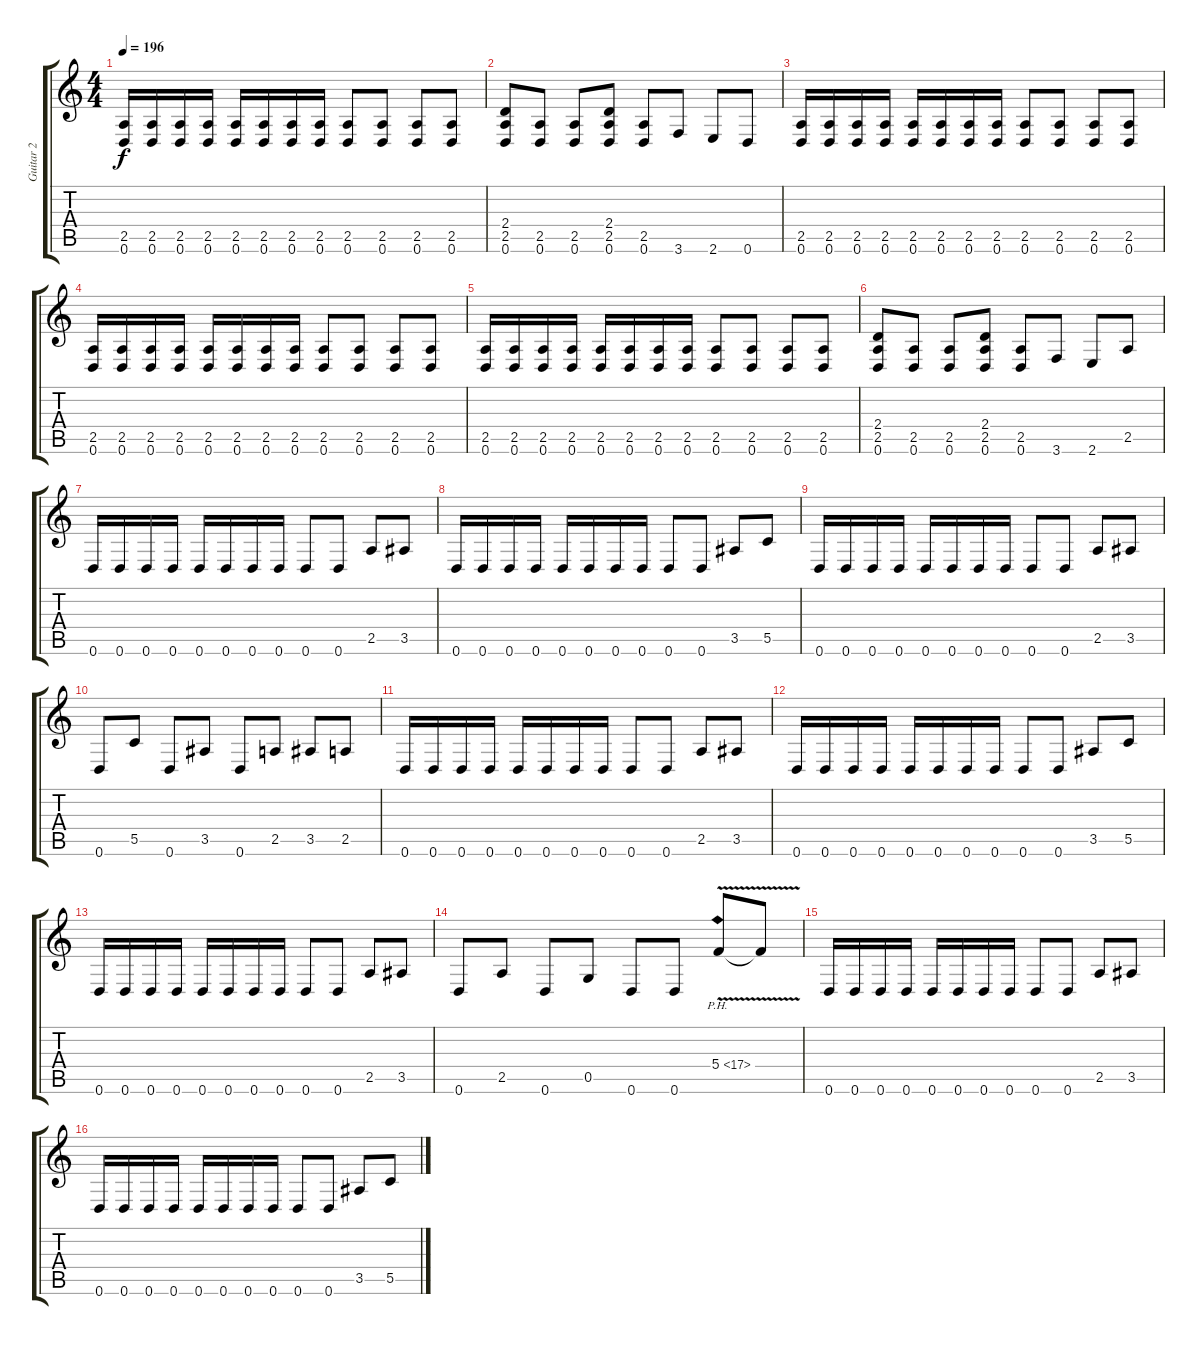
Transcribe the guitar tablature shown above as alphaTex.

\track ("Guitar 2" "Guitar 2") {instrument distortionguitar}
\staff {score tabs}
\tuning (D4 A3 F3 C3 G2 D2) {hide}
\ts (4 4)
\tempo 196
\clef g2
\ks c
(2.5 0.6).16{dy f} (2.5 0.6).16 (2.5 0.6).16 (2.5 0.6).16 (2.5 0.6).16 (2.5 0.6).16 (2.5 0.6).16 (2.5 0.6).16 (2.5 0.6).8 (2.5 0.6).8 (2.5 0.6).8 (2.5 0.6).8 |
(2.4 2.5 0.6).8 (2.5 0.6).8 (2.5 0.6).8 (2.4 2.5 0.6).8 (2.5 0.6).8 3.6.8 2.6.8 0.6.8 |
(2.5 0.6).16 (2.5 0.6).16 (2.5 0.6).16 (2.5 0.6).16 (2.5 0.6).16 (2.5 0.6).16 (2.5 0.6).16 (2.5 0.6).16 (2.5 0.6).8 (2.5 0.6).8 (2.5 0.6).8 (2.5 0.6).8 |
(2.5 0.6).16 (2.5 0.6).16 (2.5 0.6).16 (2.5 0.6).16 (2.5 0.6).16 (2.5 0.6).16 (2.5 0.6).16 (2.5 0.6).16 (2.5 0.6).8 (2.5 0.6).8 (2.5 0.6).8 (2.5 0.6).8 |
(2.5 0.6).16 (2.5 0.6).16 (2.5 0.6).16 (2.5 0.6).16 (2.5 0.6).16 (2.5 0.6).16 (2.5 0.6).16 (2.5 0.6).16 (2.5 0.6).8 (2.5 0.6).8 (2.5 0.6).8 (2.5 0.6).8 |
(2.4 2.5 0.6).8 (2.5 0.6).8 (2.5 0.6).8 (2.4 2.5 0.6).8 (2.5 0.6).8 3.6.8 2.6.8 2.5.8 |
0.6.16 0.6.16 0.6.16 0.6.16 0.6.16 0.6.16 0.6.16 0.6.16 0.6.8 0.6.8 2.5.8 3.5.8 |
0.6.16 0.6.16 0.6.16 0.6.16 0.6.16 0.6.16 0.6.16 0.6.16 0.6.8 0.6.8 3.5.8 5.5.8 |
0.6.16 0.6.16 0.6.16 0.6.16 0.6.16 0.6.16 0.6.16 0.6.16 0.6.8 0.6.8 2.5.8 3.5.8 |
0.6.8 5.5.8 0.6.8 3.5.8 0.6.8 2.5.8 3.5.8 2.5.8 |
0.6.16 0.6.16 0.6.16 0.6.16 0.6.16 0.6.16 0.6.16 0.6.16 0.6.8 0.6.8 2.5.8 3.5.8 |
0.6.16 0.6.16 0.6.16 0.6.16 0.6.16 0.6.16 0.6.16 0.6.16 0.6.8 0.6.8 3.5.8 5.5.8 |
0.6.16 0.6.16 0.6.16 0.6.16 0.6.16 0.6.16 0.6.16 0.6.16 0.6.8 0.6.8 2.5.8 3.5.8 |
0.6.8 2.5.8 0.6.8 0.5.8 0.6.8 0.6.8 5.4{ph 12 v}.8 5.4{t}.8 |
0.6.16 0.6.16 0.6.16 0.6.16 0.6.16 0.6.16 0.6.16 0.6.16 0.6.8 0.6.8 2.5.8 3.5.8 |
0.6.16 0.6.16 0.6.16 0.6.16 0.6.16 0.6.16 0.6.16 0.6.16 0.6.8 0.6.8 3.5.8 5.5.8
